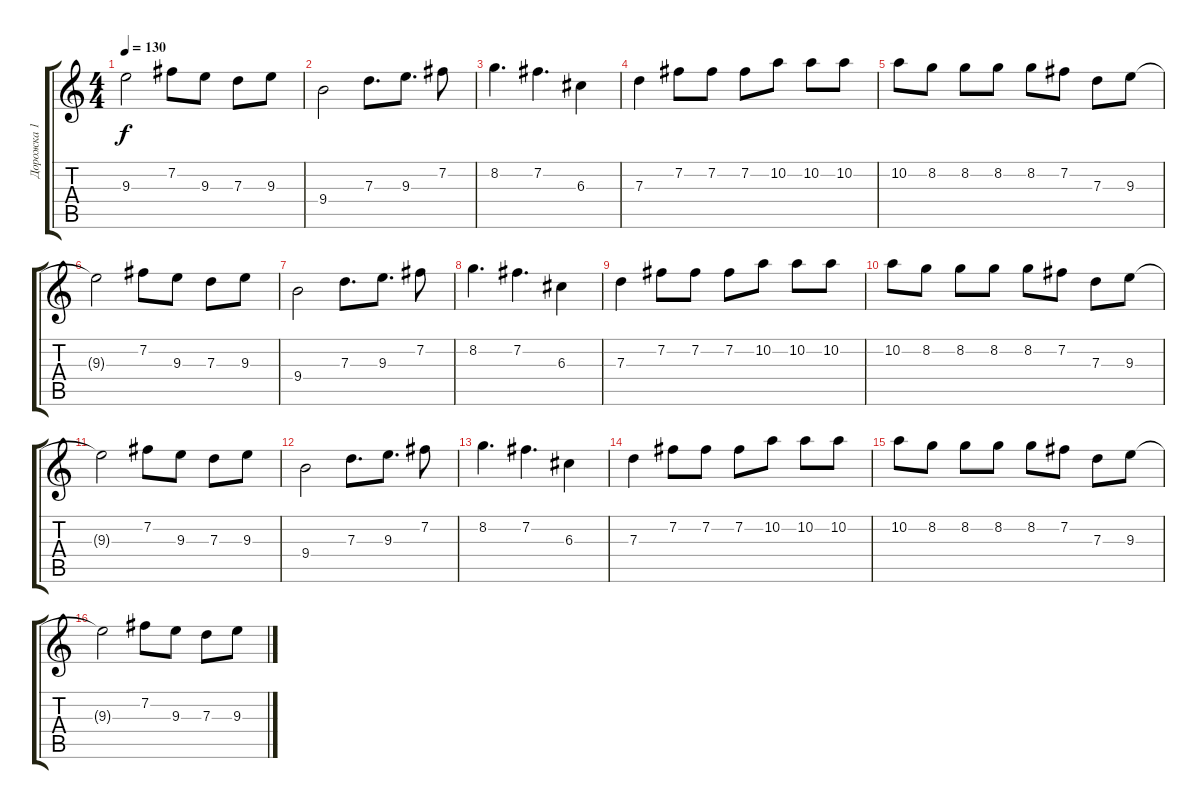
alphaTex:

\track ("Дорожка 1" "Дорожка 1") {instrument electricguitarjazz}
\staff {score tabs}
\tuning (E4 B3 G3 D3 A2 E2) {hide}
\ts (4 4)
\tempo 130
\clef g2
\ks c
9.3{t}.2{dy f} 7.2.8 9.3.8 7.3.8 9.3.8 |
9.4.2 7.3.8{d} 9.3.8{d} 7.2.8 |
8.2.4{d} 7.2.4{d} 6.3.4 |
7.3.4 7.2.8 7.2.8 7.2.8 10.2.8 10.2.8 10.2.8 |
10.2.8 8.2.8 8.2.8 8.2.8 8.2.8 7.2.8 7.3.8 9.3.8 |
9.3{t}.2 7.2.8 9.3.8 7.3.8 9.3.8 |
9.4.2 7.3.8{d} 9.3.8{d} 7.2.8 |
8.2.4{d} 7.2.4{d} 6.3.4 |
7.3.4 7.2.8 7.2.8 7.2.8 10.2.8 10.2.8 10.2.8 |
10.2.8 8.2.8 8.2.8 8.2.8 8.2.8 7.2.8 7.3.8 9.3.8 |
9.3{t}.2 7.2.8 9.3.8 7.3.8 9.3.8 |
9.4.2 7.3.8{d} 9.3.8{d} 7.2.8 |
8.2.4{d} 7.2.4{d} 6.3.4 |
7.3.4 7.2.8 7.2.8 7.2.8 10.2.8 10.2.8 10.2.8 |
10.2.8 8.2.8 8.2.8 8.2.8 8.2.8 7.2.8 7.3.8 9.3.8 |
9.3{t}.2 7.2.8 9.3.8 7.3.8 9.3.8
